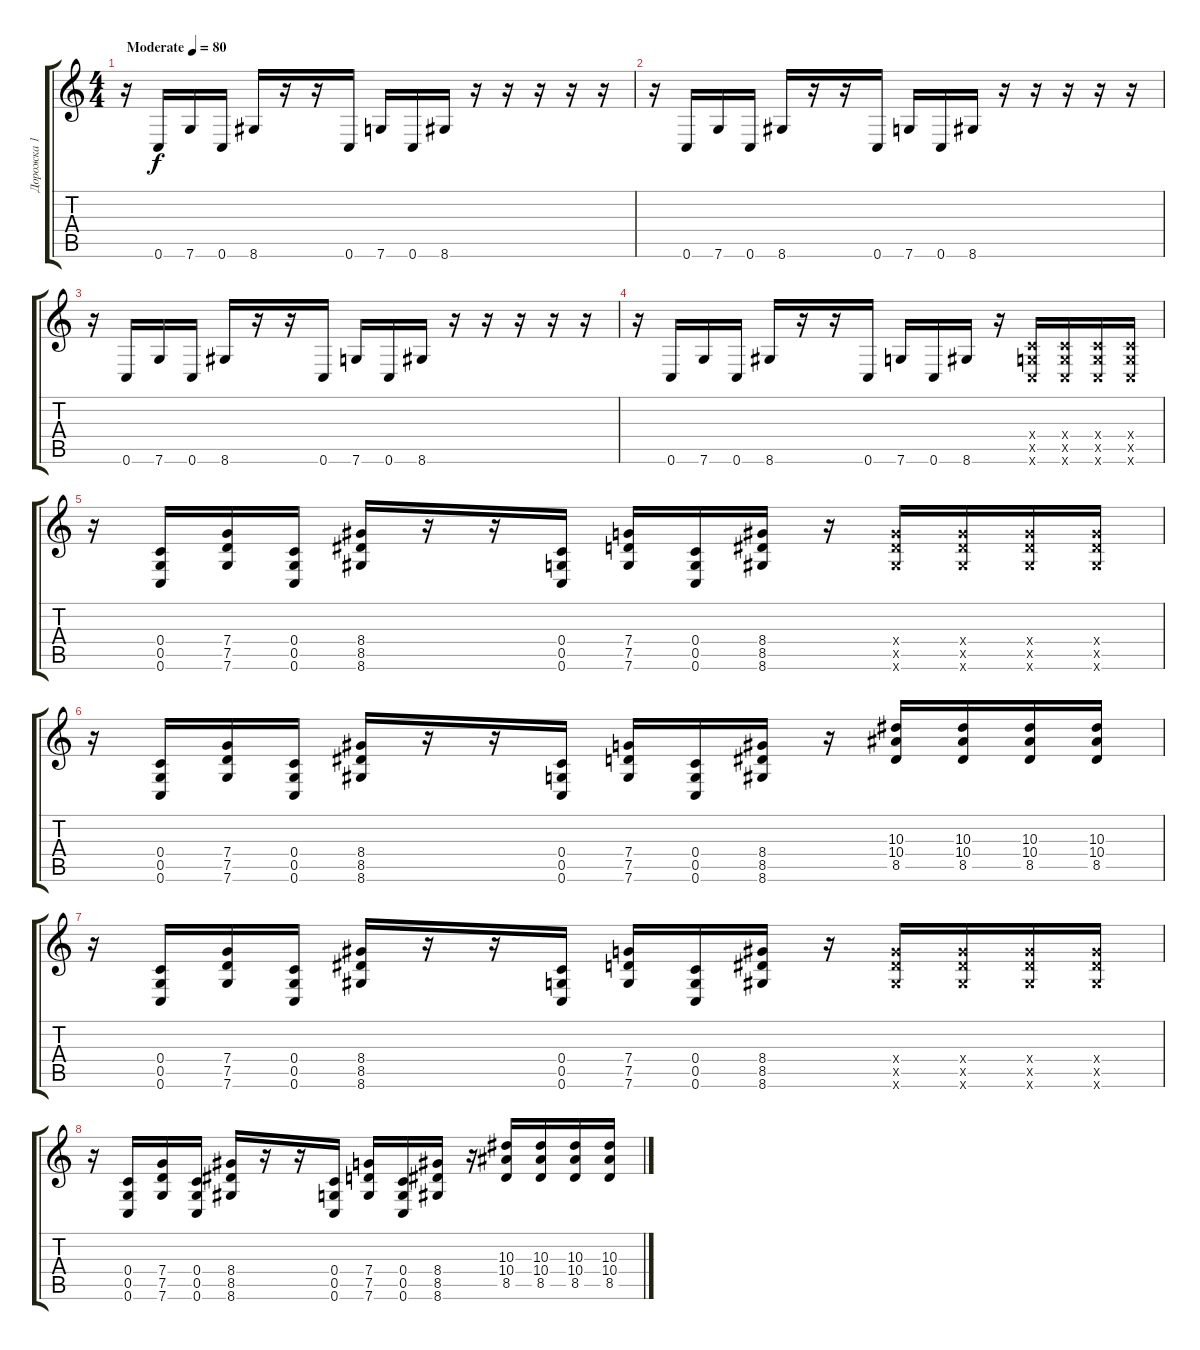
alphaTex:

\track ("Дорожка 1" "Дорожка 1") {instrument acousticguitarsteel}
\staff {score tabs}
\tuning (D4 A3 F3 C3 G2 C2) {hide}
\ts (4 4)
\tempo (80 "Moderate")
\clef g2
\ks c
r.16{dy f instrument acousticguitarsteel} 0.6.16 7.6.16 0.6.16 8.6.16 r.16 r.16 0.6.16 7.6.16 0.6.16 8.6.16 r.16 r.16 r.16 r.16 r.16 |
r.16 0.6.16 7.6.16 0.6.16 8.6.16 r.16 r.16 0.6.16 7.6.16 0.6.16 8.6.16 r.16 r.16 r.16 r.16 r.16 |
r.16 0.6.16 7.6.16 0.6.16 8.6.16 r.16 r.16 0.6.16 7.6.16 0.6.16 8.6.16 r.16 r.16 r.16 r.16 r.16 |
r.16 0.6.16 7.6.16 0.6.16 8.6.16 r.16 r.16 0.6.16 7.6.16 0.6.16 8.6.16 r.16 (0.4{x} 0.5{x} 0.6{x}).16 (0.4{x} 0.5{x} 0.6{x}).16 (0.4{x} 0.5{x} 0.6{x}).16 (0.4{x} 0.5{x} 0.6{x}).16 |
r.16{instrument distortionguitar} (0.4 0.5 0.6).16 (7.4 7.5 7.6).16 (0.4 0.5 0.6).16 (8.4 8.5 8.6).16 r.16 r.16 (0.4 0.5 0.6).16 (7.4 7.5 7.6).16 (0.4 0.5 0.6).16 (8.4 8.5 8.6).16 r.16 (8.4{x} 8.5{x} 8.6{x}).16 (8.4{x} 8.5{x} 8.6{x}).16 (8.4{x} 8.5{x} 8.6{x}).16 (8.4{x} 8.5{x} 8.6{x}).16 |
r.16{instrument distortionguitar} (0.4 0.5 0.6).16 (7.4 7.5 7.6).16 (0.4 0.5 0.6).16 (8.4 8.5 8.6).16 r.16 r.16 (0.4 0.5 0.6).16 (7.4 7.5 7.6).16 (0.4 0.5 0.6).16 (8.4 8.5 8.6).16 r.16 (10.3 10.4 8.5).16 (10.3 10.4 8.5).16 (10.3 10.4 8.5).16 (10.3 10.4 8.5).16 |
r.16{instrument distortionguitar} (0.4 0.5 0.6).16 (7.4 7.5 7.6).16 (0.4 0.5 0.6).16 (8.4 8.5 8.6).16 r.16 r.16 (0.4 0.5 0.6).16 (7.4 7.5 7.6).16 (0.4 0.5 0.6).16 (8.4 8.5 8.6).16 r.16 (8.4{x} 8.5{x} 8.6{x}).16 (8.4{x} 8.5{x} 8.6{x}).16 (8.4{x} 8.5{x} 8.6{x}).16 (8.4{x} 8.5{x} 8.6{x}).16 |
r.16{instrument distortionguitar} (0.4 0.5 0.6).16 (7.4 7.5 7.6).16 (0.4 0.5 0.6).16 (8.4 8.5 8.6).16 r.16 r.16 (0.4 0.5 0.6).16 (7.4 7.5 7.6).16 (0.4 0.5 0.6).16 (8.4 8.5 8.6).16 r.16 (10.3 10.4 8.5).16 (10.3 10.4 8.5).16 (10.3 10.4 8.5).16 (10.3 10.4 8.5).16
